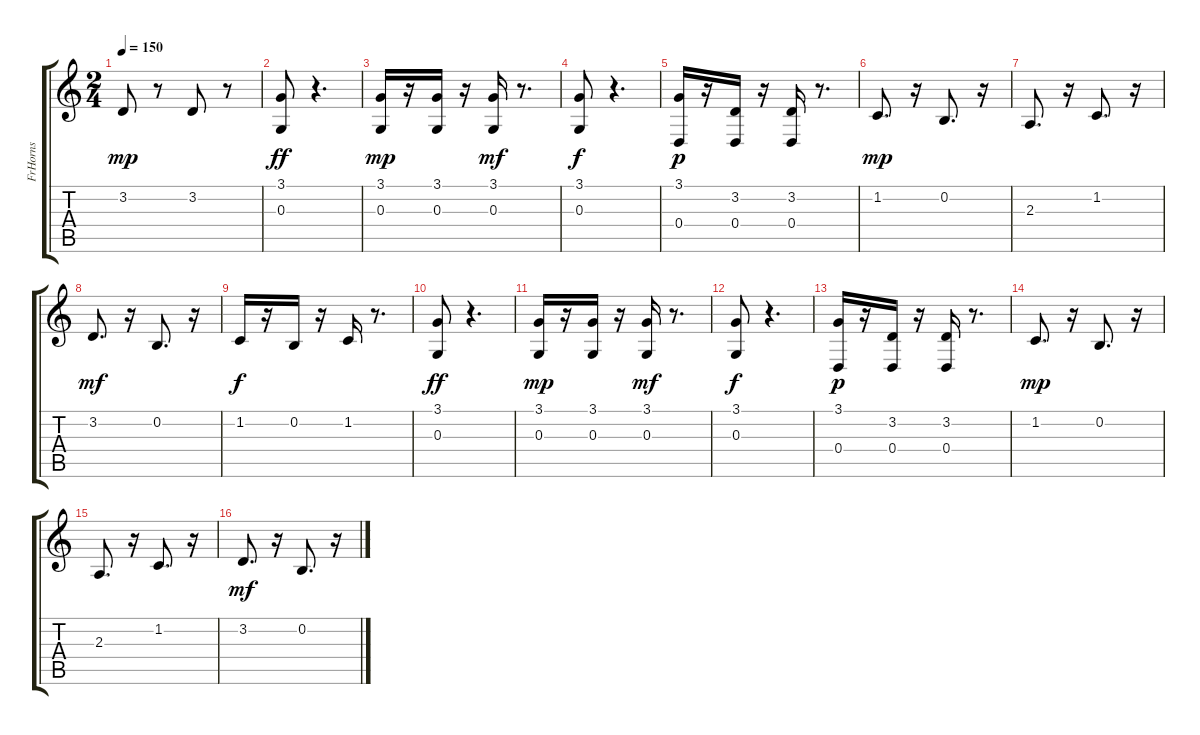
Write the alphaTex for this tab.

\track ("FrHorns" "FrHorns") {instrument frenchhorn}
\staff {score tabs}
\tuning (E4 B3 G3 D3 A2 E2) {hide}
\ts (2 4)
\tempo 150
\clef g2
\ks c
3.2.8{dy mp} r.8 3.2.8 r.8 |
(3.1 0.3).8{dy ff} r.4{d} |
(3.1 0.3).16{dy mp} r.16 (3.1 0.3).16 r.16 (3.1 0.3).16{dy mf} r.8{d} |
(3.1 0.3).8{dy f} r.4{d} |
(3.1 0.4).16{dy p} r.16 (3.2 0.4).16 r.16 (3.2 0.4).16 r.8{d} |
1.2.8{d dy mp} r.16 0.2.8{d} r.16 |
2.3.8{d} r.16 1.2.8{d} r.16 |
3.2.8{d dy mf} r.16 0.2.8{d} r.16 |
1.2.16{dy f} r.16 0.2.16 r.16 1.2.16 r.8{d} |
(3.1 0.3).8{dy ff} r.4{d} |
(3.1 0.3).16{dy mp} r.16 (3.1 0.3).16 r.16 (3.1 0.3).16{dy mf} r.8{d} |
(3.1 0.3).8{dy f} r.4{d} |
(3.1 0.4).16{dy p} r.16 (3.2 0.4).16 r.16 (3.2 0.4).16 r.8{d} |
1.2.8{d dy mp} r.16 0.2.8{d} r.16 |
2.3.8{d} r.16 1.2.8{d} r.16 |
3.2.8{d dy mf} r.16 0.2.8{d} r.16
